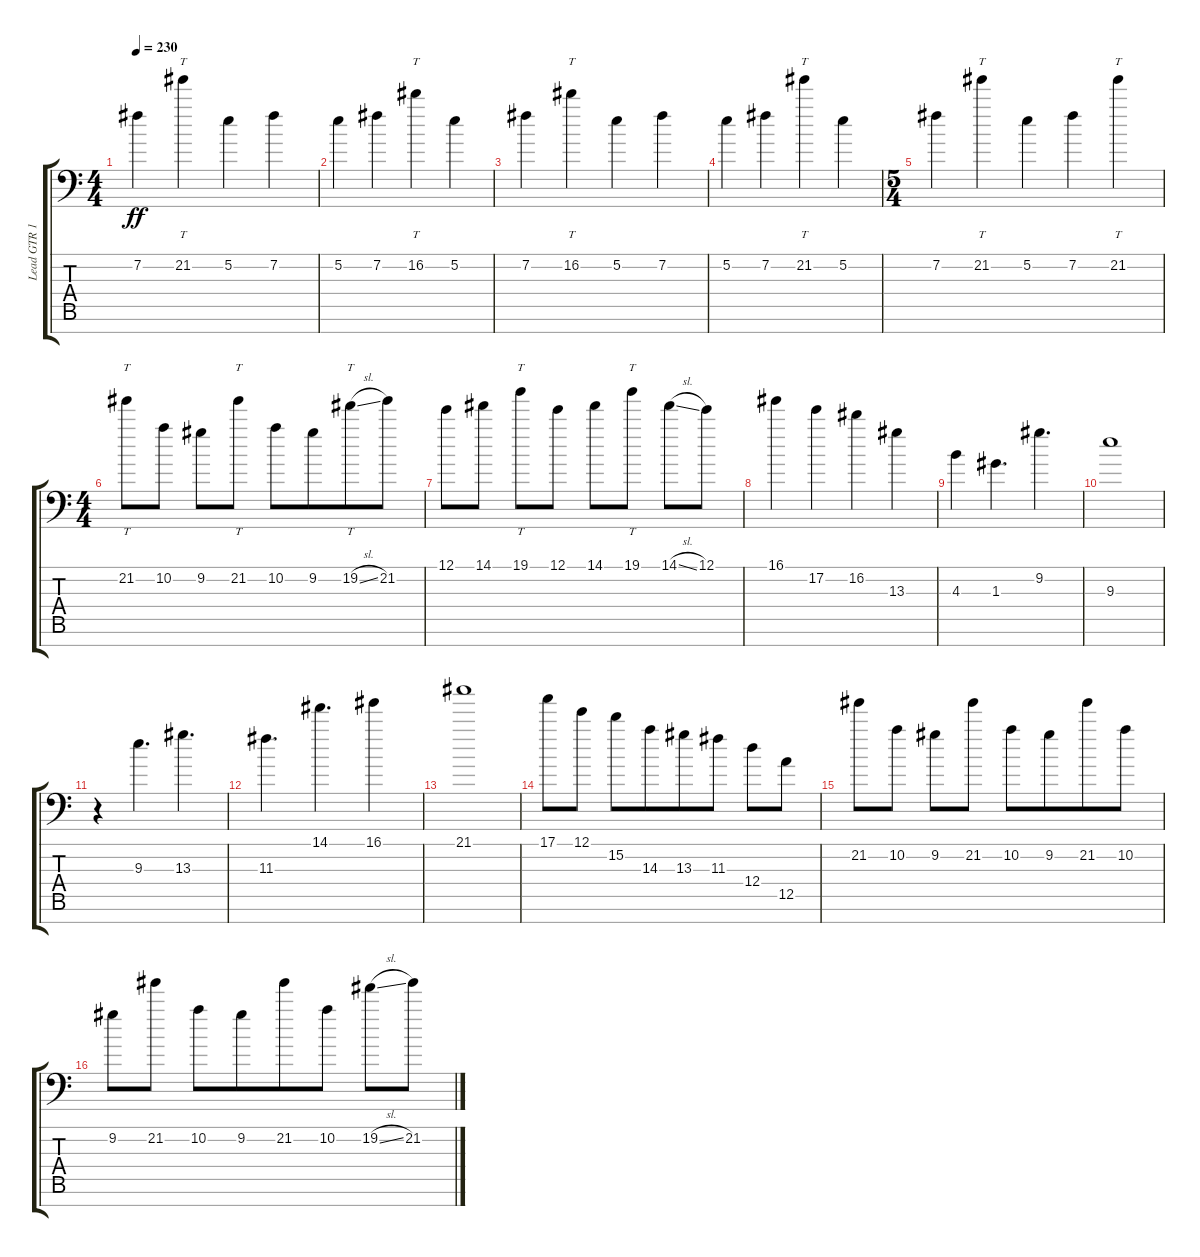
\track ("Lead GTR 1" "Lead GTR 1") {instrument overdrivenguitar}
\staff {score tabs}
\tuning (E4 B3 G3 D3 A2 E2 A1) {hide}
\ts (4 4)
\tempo 230
\clef f4
\ks c
7.2.4{dy ff beam merge} 21.2.4{tt} 5.2.4{beam merge} 7.2.4 |
5.2.4 7.2.4{beam merge} 16.2.4{tt beam merge} 5.2.4 |
7.2.4{beam merge} 16.2.4{tt} 5.2.4{beam merge} 7.2.4 |
5.2.4 7.2.4{beam merge} 21.2.4{tt beam merge} 5.2.4 |
\ts (5 4)
7.2.4{beam merge} 21.2.4{tt} 5.2.4{beam merge} 7.2.4{beam merge} 21.2.4{tt} |
\ts (4 4)
21.2.8{tt} 10.2.8 9.2.8{beam merge} 21.2.8{tt} 10.2.8 9.2.8{beam merge} 19.2{sl}.8{tt} 21.2.8 |
12.1.8 14.1.8 19.1.8{tt} 12.1.8 14.1.8 19.1.8{tt} 14.1{sl}.8 12.1.8 |
16.1.4 17.2.4 16.2.4 13.3.4 |
4.3.4 1.3.4{d} 9.2.4{d} |
9.3.1 |
r.4 9.3.4{d beam merge} 13.3.4{d} |
11.3.4{d} 14.1.4{d} 16.1.4 |
21.1.1 |
17.1.8{beam merge} 12.1.8 15.2.8 14.3.8{beam merge} 13.3.8{beam merge} 11.3.8 12.4.8 12.5.8 |
21.2.8 10.2.8 9.2.8{beam merge} 21.2.8 10.2.8 9.2.8{beam merge} 21.2.8 10.2.8 |
9.2.8{beam merge} 21.2.8 10.2.8 9.2.8{beam merge} 21.2.8 10.2.8 19.2{sl}.8{beam merge} 21.2.8
